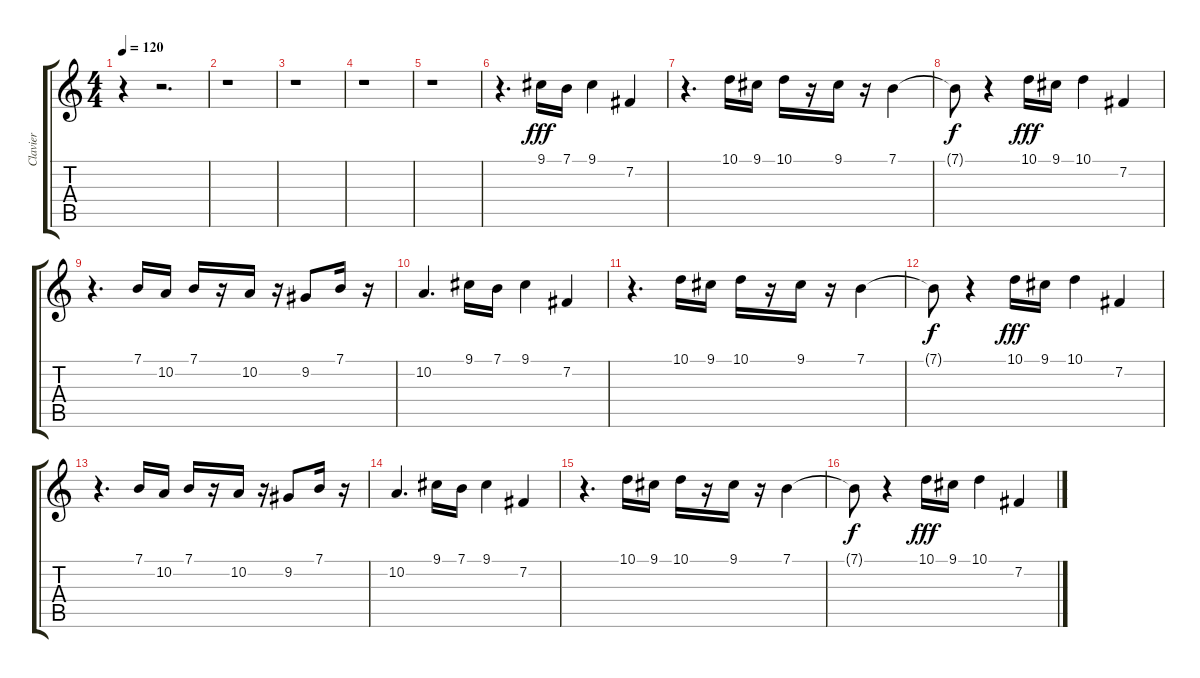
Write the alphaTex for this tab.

\track ("Clavier" "Clavier") {instrument trumpet}
\staff {score tabs}
\tuning (E4 B3 G3 D3 A2 E2) {hide}
\ts (4 4)
\tempo 120
\clef g2
\ks c
r.4{dy fff instrument trumpet} r.2{d} |
r.1 |
r.1 |
r.1 |
r.1 |
r.4{d} 9.1.16 7.1.16 9.1.4 7.2.4 |
r.4{d} 10.1.16 9.1.16 10.1.16 r.16 9.1.16 r.16 7.1.4 |
7.1{t}.8{dy f} r.4 10.1.16{dy fff} 9.1.16 10.1.4 7.2.4 |
r.4{d} 7.1.16 10.2.16 7.1.16 r.16 10.2.16 r.16 9.2.8 7.1.16 r.16 |
10.2.4{d} 9.1.16 7.1.16 9.1.4 7.2.4 |
r.4{d} 10.1.16 9.1.16 10.1.16 r.16 9.1.16 r.16 7.1.4 |
7.1{t}.8{dy f} r.4 10.1.16{dy fff} 9.1.16 10.1.4 7.2.4 |
r.4{d} 7.1.16 10.2.16 7.1.16 r.16 10.2.16 r.16 9.2.8 7.1.16 r.16 |
10.2.4{d} 9.1.16 7.1.16 9.1.4 7.2.4 |
r.4{d} 10.1.16 9.1.16 10.1.16 r.16 9.1.16 r.16 7.1.4 |
7.1{t}.8{dy f} r.4 10.1.16{dy fff} 9.1.16 10.1.4 7.2.4
